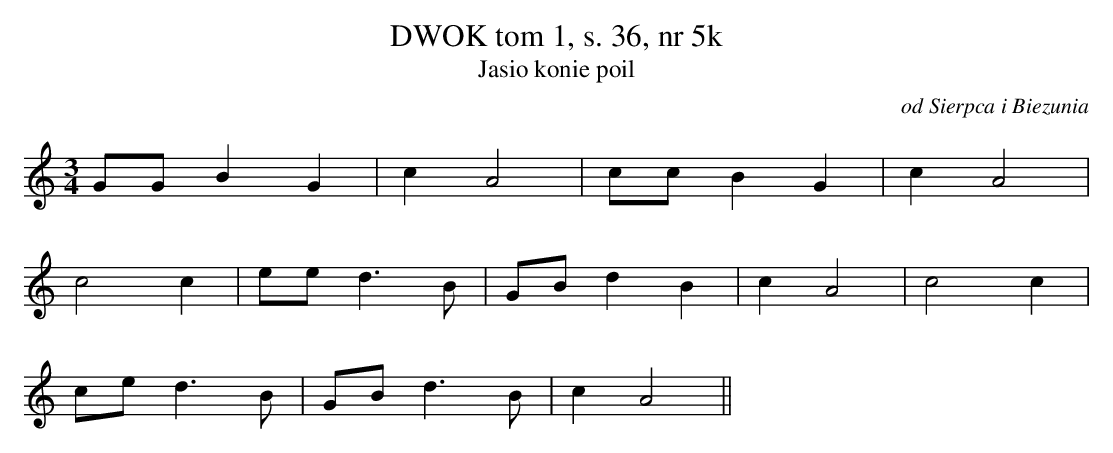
X:1
T:DWOK tom 1, s. 36, nr 5k
T:Jasio konie poil
O:od Sierpca i Biezunia
M:3/4
L:1/8
K:C
GGB2G2 | c2A4 | ccB2G2 | c2A4 |
c4c2 | eed3B | GBd2B2 | c2A4 | c4c2 |
ced3B | GBd3B | c2A4||
